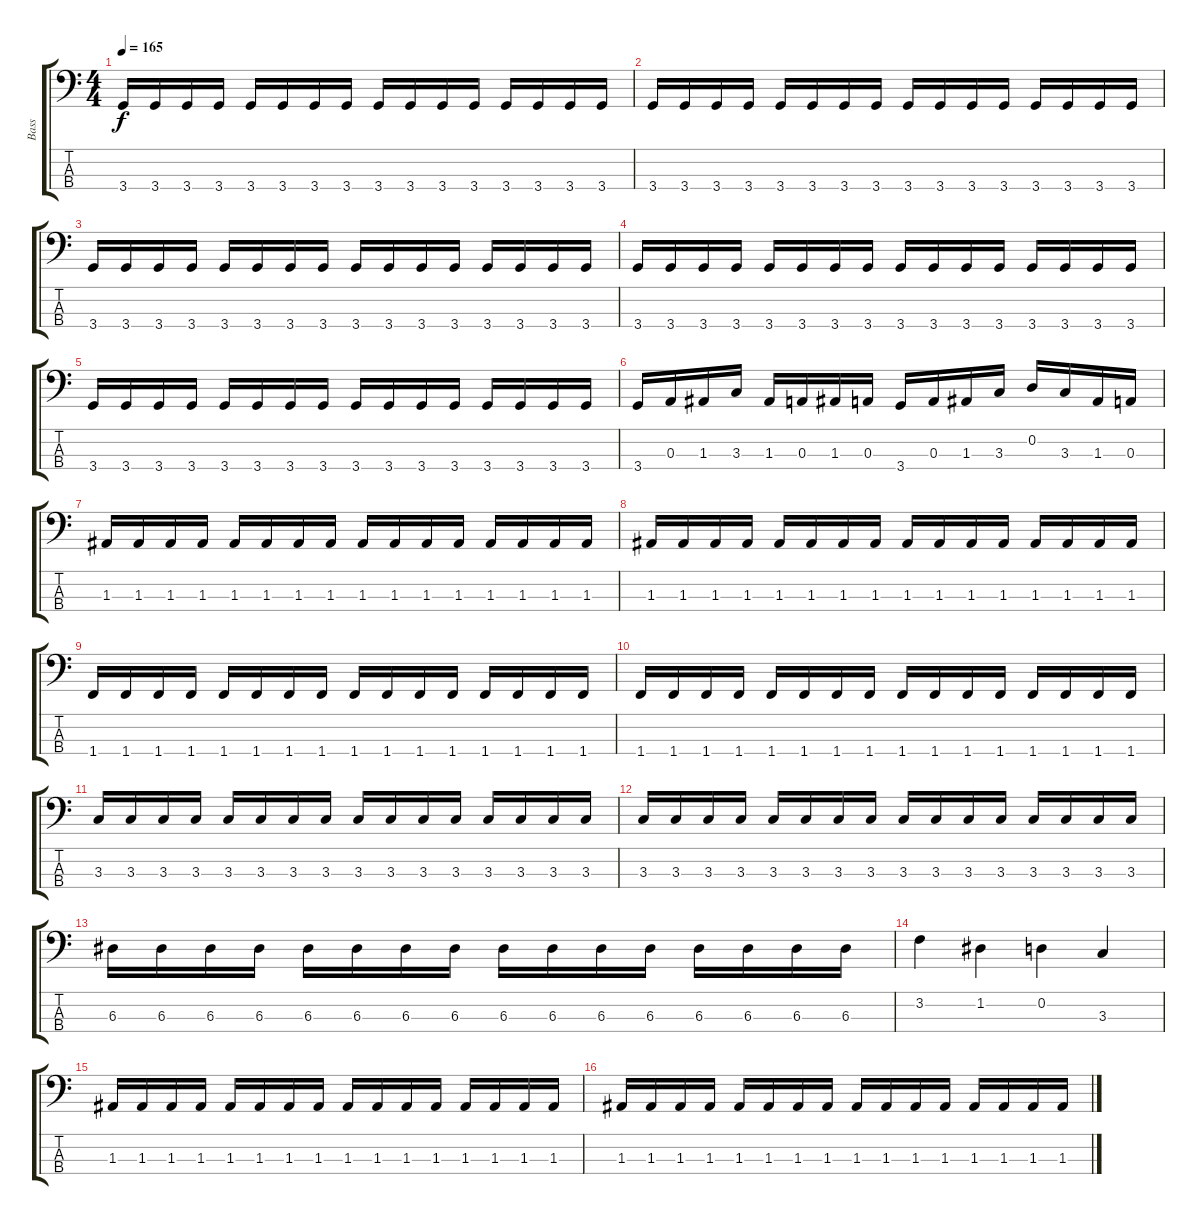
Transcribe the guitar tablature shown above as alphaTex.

\track ("Bass" "Bass") {instrument electricbassfinger}
\staff {score tabs}
\tuning (G2 D2 A1 E1) {hide}
\ts (4 4)
\tempo 165
\clef f4
\ks c
3.4.16{dy f} 3.4.16 3.4.16 3.4.16 3.4.16 3.4.16 3.4.16 3.4.16 3.4.16 3.4.16 3.4.16 3.4.16 3.4.16 3.4.16 3.4.16 3.4.16 |
3.4.16 3.4.16 3.4.16 3.4.16 3.4.16 3.4.16 3.4.16 3.4.16 3.4.16 3.4.16 3.4.16 3.4.16 3.4.16 3.4.16 3.4.16 3.4.16 |
3.4.16 3.4.16 3.4.16 3.4.16 3.4.16 3.4.16 3.4.16 3.4.16 3.4.16 3.4.16 3.4.16 3.4.16 3.4.16 3.4.16 3.4.16 3.4.16 |
3.4.16 3.4.16 3.4.16 3.4.16 3.4.16 3.4.16 3.4.16 3.4.16 3.4.16 3.4.16 3.4.16 3.4.16 3.4.16 3.4.16 3.4.16 3.4.16 |
3.4.16 3.4.16 3.4.16 3.4.16 3.4.16 3.4.16 3.4.16 3.4.16 3.4.16 3.4.16 3.4.16 3.4.16 3.4.16 3.4.16 3.4.16 3.4.16 |
3.4.16 0.3.16 1.3.16 3.3.16 1.3.16 0.3.16 1.3.16 0.3.16 3.4.16 0.3.16 1.3.16 3.3.16 0.2.16 3.3.16 1.3.16 0.3.16 |
1.3.16 1.3.16 1.3.16 1.3.16 1.3.16 1.3.16 1.3.16 1.3.16 1.3.16 1.3.16 1.3.16 1.3.16 1.3.16 1.3.16 1.3.16 1.3.16 |
1.3.16 1.3.16 1.3.16 1.3.16 1.3.16 1.3.16 1.3.16 1.3.16 1.3.16 1.3.16 1.3.16 1.3.16 1.3.16 1.3.16 1.3.16 1.3.16 |
1.4.16 1.4.16 1.4.16 1.4.16 1.4.16 1.4.16 1.4.16 1.4.16 1.4.16 1.4.16 1.4.16 1.4.16 1.4.16 1.4.16 1.4.16 1.4.16 |
1.4.16 1.4.16 1.4.16 1.4.16 1.4.16 1.4.16 1.4.16 1.4.16 1.4.16 1.4.16 1.4.16 1.4.16 1.4.16 1.4.16 1.4.16 1.4.16 |
3.3.16 3.3.16 3.3.16 3.3.16 3.3.16 3.3.16 3.3.16 3.3.16 3.3.16 3.3.16 3.3.16 3.3.16 3.3.16 3.3.16 3.3.16 3.3.16 |
3.3.16 3.3.16 3.3.16 3.3.16 3.3.16 3.3.16 3.3.16 3.3.16 3.3.16 3.3.16 3.3.16 3.3.16 3.3.16 3.3.16 3.3.16 3.3.16 |
6.3.16 6.3.16 6.3.16 6.3.16 6.3.16 6.3.16 6.3.16 6.3.16 6.3.16 6.3.16 6.3.16 6.3.16 6.3.16 6.3.16 6.3.16 6.3.16 |
3.2.4 1.2.4 0.2.4 3.3.4 |
1.3.16 1.3.16 1.3.16 1.3.16 1.3.16 1.3.16 1.3.16 1.3.16 1.3.16 1.3.16 1.3.16 1.3.16 1.3.16 1.3.16 1.3.16 1.3.16 |
1.3.16 1.3.16 1.3.16 1.3.16 1.3.16 1.3.16 1.3.16 1.3.16 1.3.16 1.3.16 1.3.16 1.3.16 1.3.16 1.3.16 1.3.16 1.3.16
